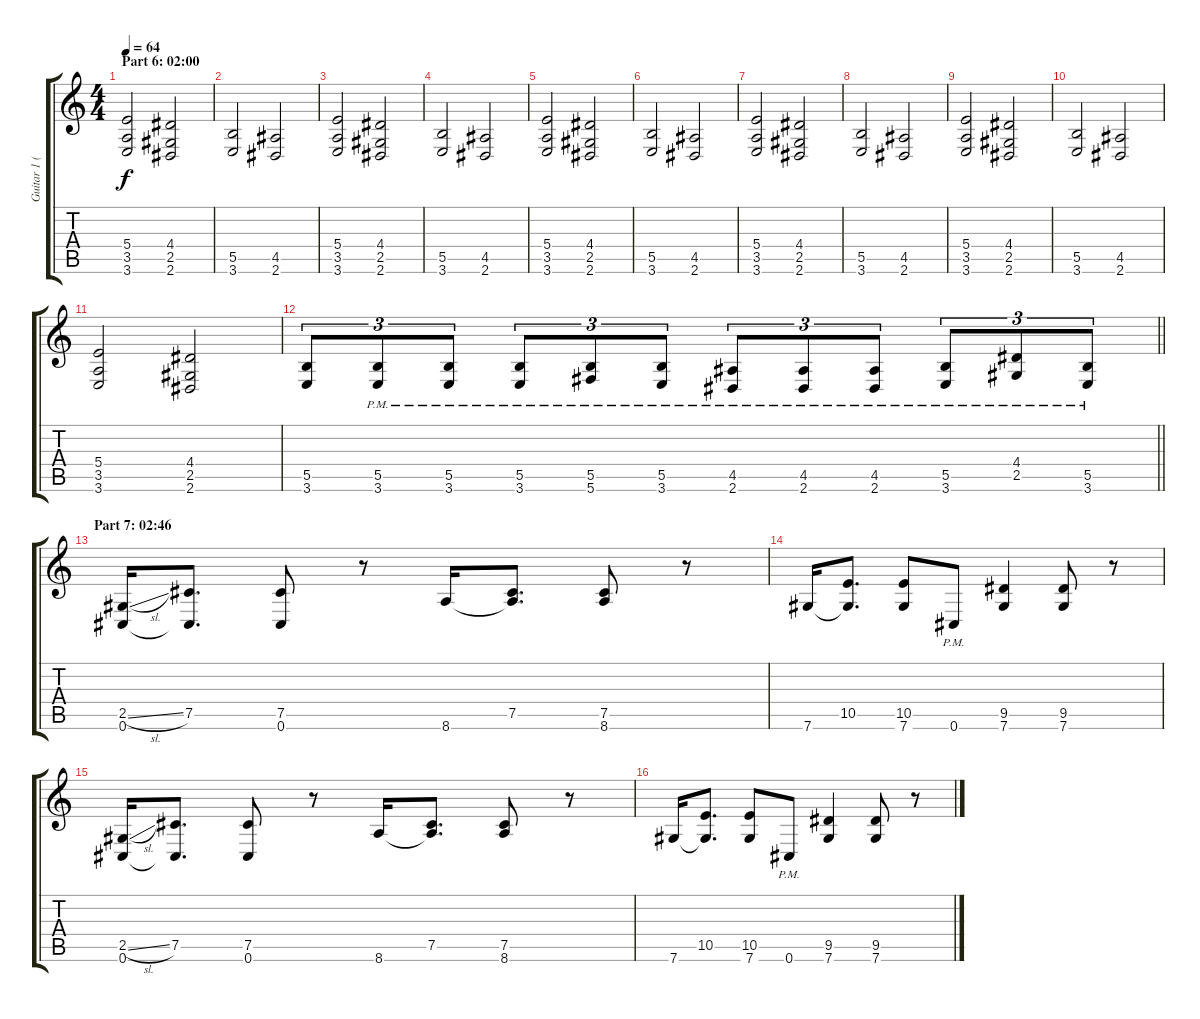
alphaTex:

\track ("Guitar 1 (Distortion)" "Guitar 1 (") {instrument distortionguitar}
\staff {score tabs}
\tuning (Db4 Ab3 E3 B2 Gb2 Db2) {hide}
\ts (4 4)
\section ("" "Part 6: 02:00")
\tempo 64
\clef g2
\ks c
(5.4 3.5 3.6).2{dy f} (4.4 2.5 2.6).2 |
(5.5 3.6).2 (4.5 2.6).2 |
(5.4 3.5 3.6).2 (4.4 2.5 2.6).2 |
(5.5 3.6).2 (4.5 2.6).2 |
(5.4 3.5 3.6).2 (4.4 2.5 2.6).2 |
(5.5 3.6).2 (4.5 2.6).2 |
(5.4 3.5 3.6).2 (4.4 2.5 2.6).2 |
(5.5 3.6).2 (4.5 2.6).2 |
(5.4 3.5 3.6).2 (4.4 2.5 2.6).2 |
(5.5 3.6).2 (4.5 2.6).2 |
(5.4 3.5 3.6).2 (4.4 2.5 2.6).2 |
\barLineRight lightlight
(5.5 3.6).8{tu (3 2)} (5.5{pm} 3.6{pm}).8{tu (3 2)} (5.5{pm} 3.6{pm}).8{tu (3 2)} (5.5{pm} 3.6{pm}).8{tu (3 2)} (5.5{pm} 5.6{pm}).8{tu (3 2)} (5.5{pm} 3.6{pm}).8{tu (3 2)} (4.5{pm} 2.6{pm}).8{tu (3 2)} (4.5{pm} 2.6{pm}).8{tu (3 2)} (4.5{pm} 2.6{pm}).8{tu (3 2)} (5.5{pm} 3.6{pm}).8{tu (3 2)} (4.4{pm} 2.5{pm}).8{tu (3 2)} (5.5{pm} 3.6{pm}).8{tu (3 2)} |
\section ("" "Part 7: 02:46")
(2.5{sl} 0.6).16 (7.5 0.6{t}).8{d} (7.5 0.6).8 r.8 8.6.16 (7.5 8.6{t}).8{d} (7.5 8.6).8 r.8 |
7.6.16 (10.5 7.6{t}).8{d} (10.5 7.6).8 0.6{pm}.8 (9.5 7.6).4 (9.5 7.6).8 r.8 |
(2.5{sl} 0.6).16 (7.5 0.6{t}).8{d} (7.5 0.6).8 r.8 8.6.16 (7.5 8.6{t}).8{d} (7.5 8.6).8 r.8 |
7.6.16 (10.5 7.6{t}).8{d} (10.5 7.6).8 0.6{pm}.8 (9.5 7.6).4 (9.5 7.6).8 r.8
